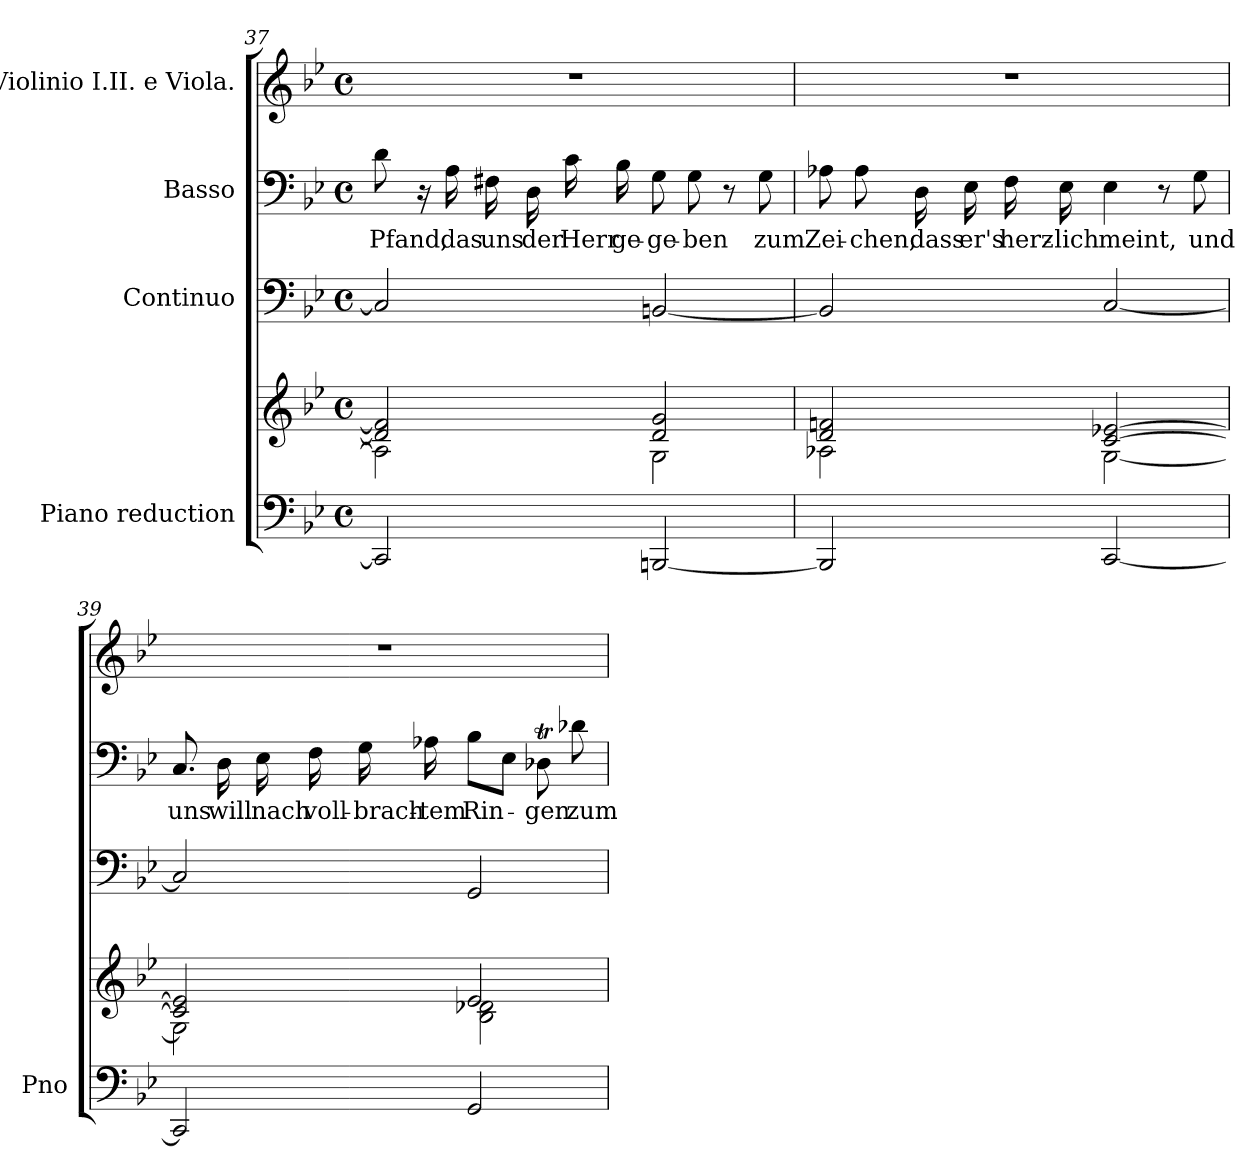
**kern	**kern	**kern	**kern	**text	**kern
*part4	*part4	*part3	*part2	*part2	*part1
*staff5	*staff4	*staff3	*staff2	*staff2	*staff1
*I"Piano reduction	*	*I"Continuo	*I"Basso	*	*I"Violinio I.II. e Viola.
*I'Pno	*	*	*	*	*
*clefF4	*clefG2	*clefF4	*clefF4	*	*clefG2
*k[b-e-]	*k[b-e-]	*k[b-e-]	*k[b-e-]	*	*k[b-e-]
*M4/4	*M4/4	*M4/4	*M4/4	*	*M4/4
*met(c)	*met(c)	*met(c)	*met(c)	*	*met(c)
=37	=37	=37	=37	=37	=37
*	*^	*	*	*	*
!	!	!	!	!	!LO:LY:b	!
2CC/]	2d/] 2f#/]	2A\]	2C/]	8d\	Pfand,	1r
.	.	.	.	16r	.	.
!	!	!	!	!	!LO:LY:b	!
.	.	.	.	16A\	das	.
!	!	!	!	!	!LO:LY:b	!
.	.	.	.	16F#X\	uns	.
!	!	!	!	!	!LO:LY:b	!
.	.	.	.	16D\	der	.
!	!	!	!	!	!LO:LY:b	!
.	.	.	.	16c\	Herr	.
!	!	!	!	!	!LO:LY:b	!
.	.	.	.	16B-\	ge-	.
!	!	!	!	!	!LO:LY:b	!
[2BBBn/	2d/ 2g/	2G\	[2BBn/	8G\	-ge-	.
!	!	!	!	!	!LO:LY:b	!
.	.	.	.	8G\	-ben	.
.	.	.	.	8r	.	.
!	!	!	!	!	!LO:LY:b	!
.	.	.	.	8G\	zum	.
!!LO:LB:g=z
=38	=38	=38	=38	=38	=38	=38
!	!	!	!	!	!LO:LY:b	!
2BBB/]	2d/ 2fn/	2A-X\	2BB/]	8A-X\	Zei-	1r
!	!	!	!	!	!LO:LY:b	!
.	.	.	.	8A-\	-chen,	.
!	!	!	!	!	!LO:LY:b	!
.	.	.	.	16D\	dass	.
!	!	!	!	!	!LO:LY:b	!
.	.	.	.	16E-\	er's	.
!	!	!	!	!	!LO:LY:b	!
.	.	.	.	16F\	herz-	.
!	!	!	!	!	!LO:LY:b	!
.	.	.	.	16E-\	-lich	.
!	!	!	!	!	!LO:LY:b	!
[2CC/	[2c/ [2e-X/	[2G\	[2C/	4E-\	meint,	.
.	.	.	.	8r	.	.
!	!	!	!	!	!LO:LY:b	!
.	.	.	.	8G\	und	.
=39	=39	=39	=39	=39	=39	=39
!	!	!	!	!	!LO:LY:b	!
2CC/]	2c/] 2e-/]	2G\]	2C/]	8.C/	uns	1r
!	!	!	!	!	!LO:LY:b	!
.	.	.	.	16D\	will	.
!	!	!	!	!	!LO:LY:b	!
.	.	.	.	16E-\	nach	.
!	!	!	!	!	!LO:LY:b	!
.	.	.	.	16F\	voll-	.
!	!	!	!	!	!LO:LY:b	!
.	.	.	.	16G\	-brach-	.
!	!	!	!	!	!LO:LY:b	!
.	.	.	.	16A-X\	-tem	.
!	!	!	!	!	!LO:LY:b	!
2GG/	2e-/	2B-\ 2d-X\	2GG/	8B-\L	Rin-	.
.	.	.	.	8E-\J	.	.
!	!	!	!	!	!LO:LY:b	!
.	.	.	.	8D-XT\	-gen	.
!	!	!	!	!	!LO:LY:b	!
.	.	.	.	8d-X\	zum	.
*	*v	*v	*	*	*	*
=	=	=	=	=	=
*-	*-	*-	*-	*-	*-
